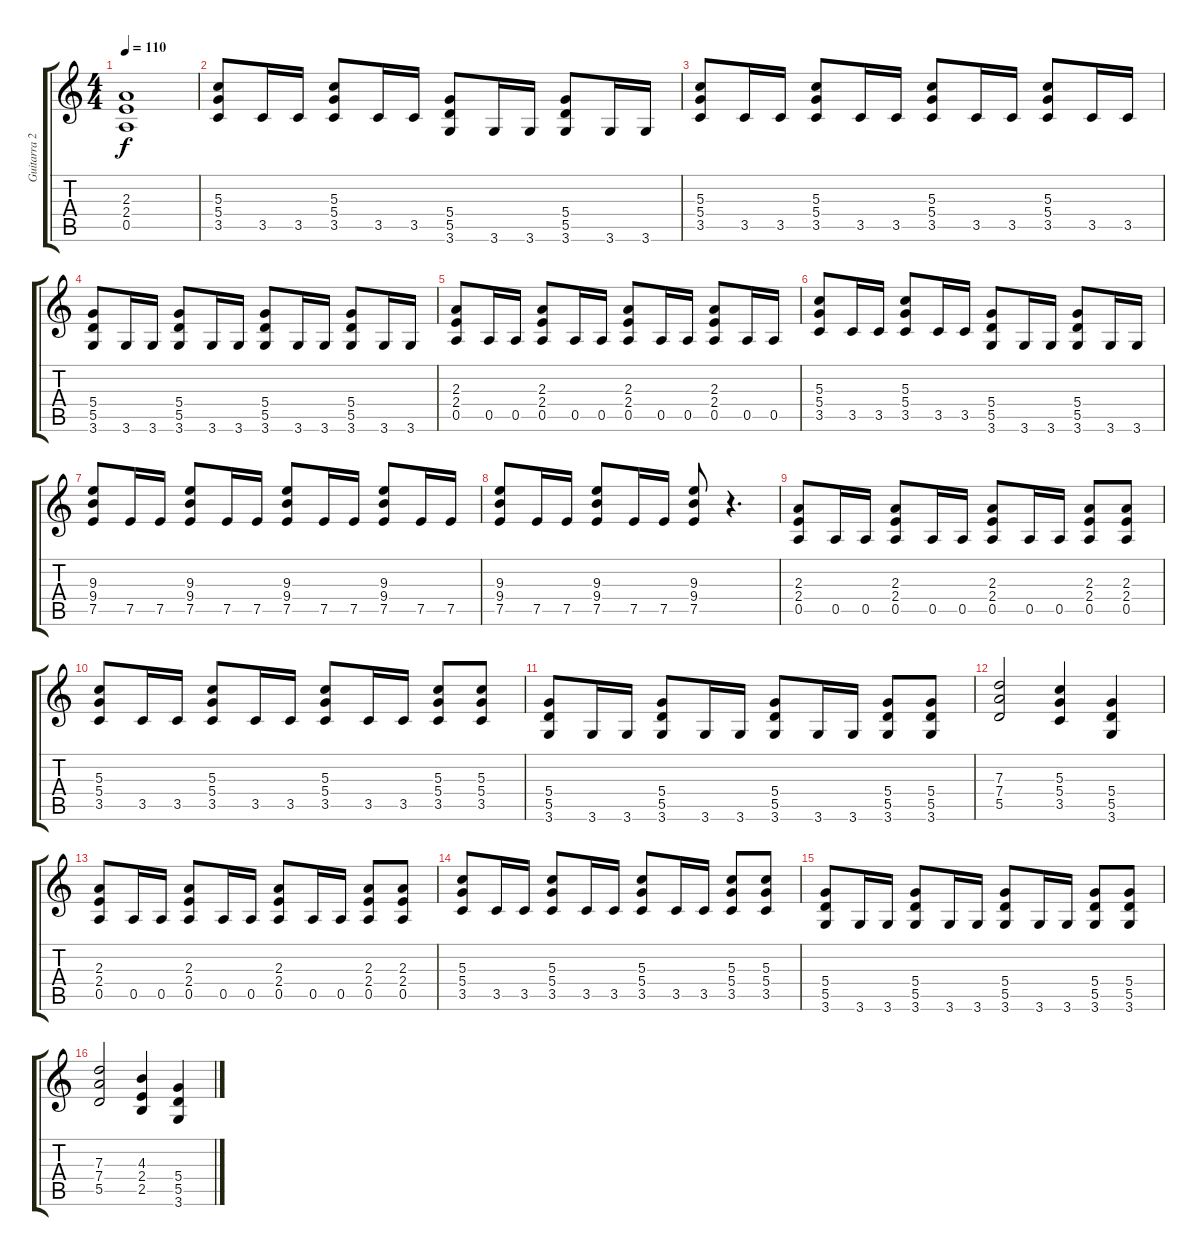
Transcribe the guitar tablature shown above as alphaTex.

\track ("Guitarra 2" "Guitarra 2") {instrument distortionguitar}
\staff {score tabs}
\tuning (E4 B3 G3 D3 A2 E2) {hide}
\ts (4 4)
\tempo 110
\clef g2
\ks c
(2.3 2.4 0.5).1{dy f} |
(5.3 5.4 3.5).8 3.5.16 3.5.16 (5.3 5.4 3.5).8 3.5.16 3.5.16 (5.4 5.5 3.6).8 3.6.16 3.6.16 (5.4 5.5 3.6).8 3.6.16 3.6.16 |
(5.3 5.4 3.5).8 3.5.16 3.5.16 (5.3 5.4 3.5).8 3.5.16 3.5.16 (5.3 5.4 3.5).8 3.5.16 3.5.16 (5.3 5.4 3.5).8 3.5.16 3.5.16 |
(5.4 5.5 3.6).8 3.6.16 3.6.16 (5.4 5.5 3.6).8 3.6.16 3.6.16 (5.4 5.5 3.6).8 3.6.16 3.6.16 (5.4 5.5 3.6).8 3.6.16 3.6.16 |
(2.3 2.4 0.5).8 0.5.16 0.5.16 (2.3 2.4 0.5).8 0.5.16 0.5.16 (2.3 2.4 0.5).8 0.5.16 0.5.16 (2.3 2.4 0.5).8 0.5.16 0.5.16 |
(5.3 5.4 3.5).8 3.5.16 3.5.16 (5.3 5.4 3.5).8 3.5.16 3.5.16 (5.4 5.5 3.6).8 3.6.16 3.6.16 (5.4 5.5 3.6).8 3.6.16 3.6.16 |
(9.3 9.4 7.5).8 7.5.16 7.5.16 (9.3 9.4 7.5).8 7.5.16 7.5.16 (9.3 9.4 7.5).8 7.5.16 7.5.16 (9.3 9.4 7.5).8 7.5.16 7.5.16 |
(9.3 9.4 7.5).8 7.5.16 7.5.16 (9.3 9.4 7.5).8 7.5.16 7.5.16 (9.3 9.4 7.5).8 r.4{d} |
(2.3 2.4 0.5).8 0.5.16 0.5.16 (2.3 2.4 0.5).8 0.5.16 0.5.16 (2.3 2.4 0.5).8 0.5.16 0.5.16 (2.3 2.4 0.5).8 (2.3 2.4 0.5).8 |
(5.3 5.4 3.5).8 3.5.16 3.5.16 (5.3 5.4 3.5).8 3.5.16 3.5.16 (5.3 5.4 3.5).8 3.5.16 3.5.16 (5.3 5.4 3.5).8 (5.3 5.4 3.5).8 |
(5.4 5.5 3.6).8 3.6.16 3.6.16 (5.4 5.5 3.6).8 3.6.16 3.6.16 (5.4 5.5 3.6).8 3.6.16 3.6.16 (5.4 5.5 3.6).8 (5.4 5.5 3.6).8 |
(7.3 7.4 5.5).2 (5.3 5.4 3.5).4 (5.4 5.5 3.6).4 |
(2.3 2.4 0.5).8 0.5.16 0.5.16 (2.3 2.4 0.5).8 0.5.16 0.5.16 (2.3 2.4 0.5).8 0.5.16 0.5.16 (2.3 2.4 0.5).8 (2.3 2.4 0.5).8 |
(5.3 5.4 3.5).8 3.5.16 3.5.16 (5.3 5.4 3.5).8 3.5.16 3.5.16 (5.3 5.4 3.5).8 3.5.16 3.5.16 (5.3 5.4 3.5).8 (5.3 5.4 3.5).8 |
(5.4 5.5 3.6).8 3.6.16 3.6.16 (5.4 5.5 3.6).8 3.6.16 3.6.16 (5.4 5.5 3.6).8 3.6.16 3.6.16 (5.4 5.5 3.6).8 (5.4 5.5 3.6).8 |
(7.3 7.4 5.5).2 (4.3 2.4 2.5).4 (5.4 5.5 3.6).4
